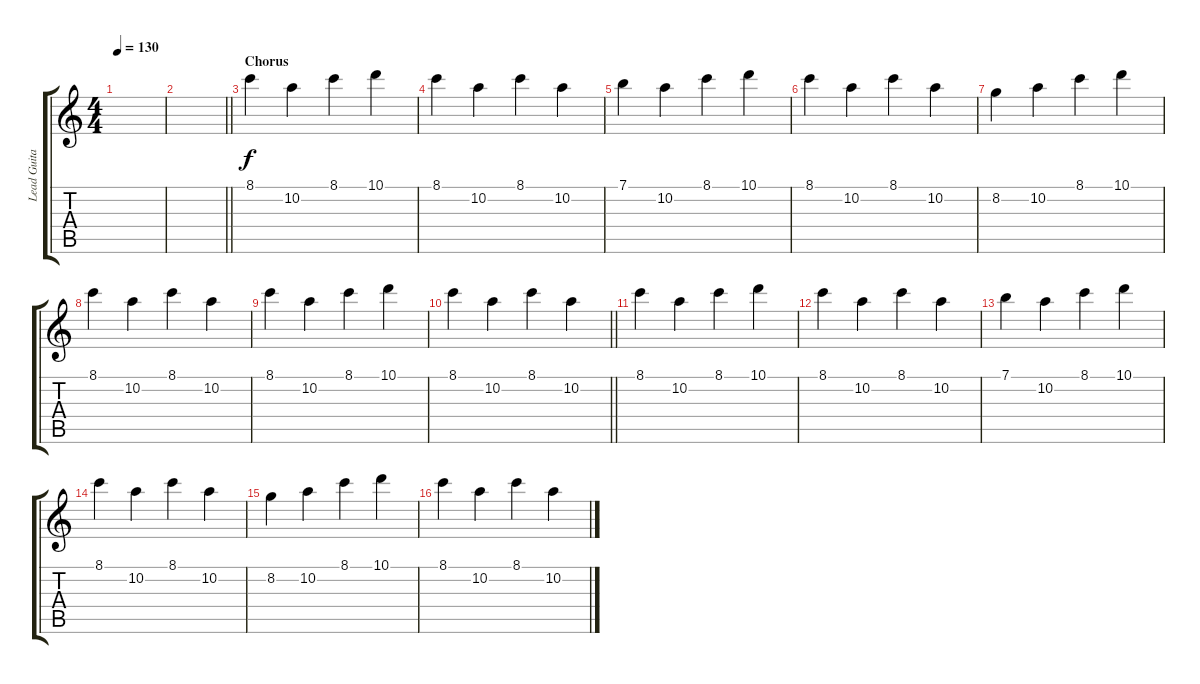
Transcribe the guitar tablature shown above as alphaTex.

\track ("Lead Guitar" "Lead Guita") {instrument electricguitarjazz}
\staff {score tabs}
\tuning (E4 B3 G3 D3 A2 E2) {hide}
\ts (4 4)
\tempo 130
\clef g2
\ks c
|
\barLineRight lightlight
|
\section ("" "Chorus")
8.1.4{volume 10 instrument electricguitarjazz} 10.2.4 8.1.4 10.1.4 |
8.1.4 10.2.4 8.1.4 10.2.4 |
7.1.4 10.2.4 8.1.4 10.1.4 |
8.1.4 10.2.4 8.1.4 10.2.4 |
8.2.4 10.2.4 8.1.4 10.1.4 |
8.1.4 10.2.4 8.1.4 10.2.4 |
8.1.4 10.2.4 8.1.4 10.1.4 |
\barLineRight lightlight
8.1.4 10.2.4 8.1.4 10.2.4 |
8.1.4{volume 10 instrument electricguitarjazz} 10.2.4 8.1.4 10.1.4 |
8.1.4 10.2.4 8.1.4 10.2.4 |
7.1.4 10.2.4 8.1.4 10.1.4 |
8.1.4 10.2.4 8.1.4 10.2.4 |
8.2.4 10.2.4 8.1.4 10.1.4 |
8.1.4 10.2.4 8.1.4 10.2.4
